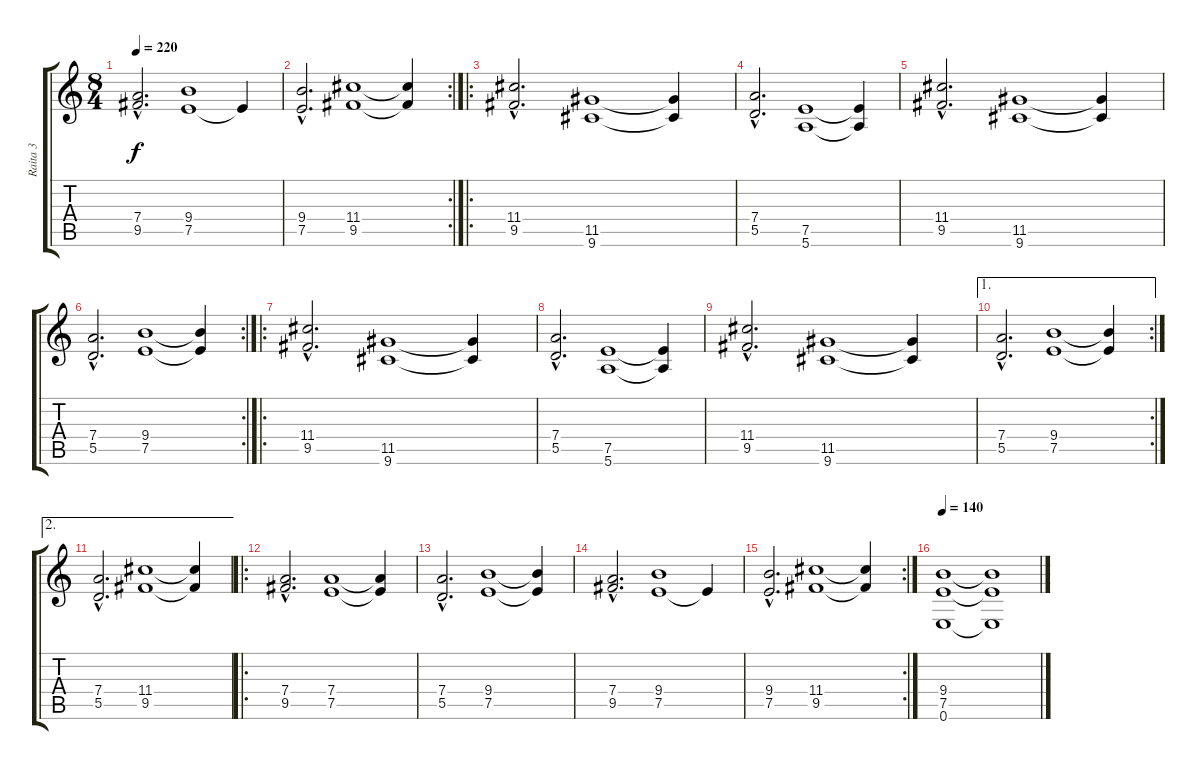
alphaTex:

\track ("Raita 3" "Raita 3") {instrument overdrivenguitar}
\staff {score tabs}
\tuning (E4 B3 G3 D3 A2 E2) {hide}
\ts (8 4)
\tempo 220
\clef g2
\ks c
(7.4{hac} 9.5{hac}).2{d dy f} (9.4 7.5).1 7.5{t}.4 |
\rc 2
(9.4{hac} 7.5{hac}).2{d} (11.4 9.5).1 (11.4{t} 9.5{t}).4 |
\ro
(11.4{hac} 9.5{hac}).2{d} (11.5 9.6).1 (11.5{t} 9.6{t}).4 |
(7.4{hac} 5.5{hac}).2{d} (7.5 5.6).1 (7.5{t} 5.6{t}).4 |
(11.4{hac} 9.5{hac}).2{d} (11.5 9.6).1 (11.5{t} 9.6{t}).4 |
\rc 2
(7.4{hac} 5.5{hac}).2{d} (9.4 7.5).1 (9.4{t} 7.5{t}).4 |
\ro
(11.4{hac} 9.5{hac}).2{d} (11.5 9.6).1 (11.5{t} 9.6{t}).4 |
(7.4{hac} 5.5{hac}).2{d} (7.5 5.6).1 (7.5{t} 5.6{t}).4 |
(11.4{hac} 9.5{hac}).2{d} (11.5 9.6).1 (11.5{t} 9.6{t}).4 |
\ae 1
\rc 2
(7.4{hac} 5.5{hac}).2{d} (9.4 7.5).1 (9.4{t} 7.5{t}).4 |
\ae 2
(7.4{hac} 5.5{hac}).2{d} (11.4 9.5).1 (11.4{t} 9.5{t}).4 |
\ro
(7.4{hac} 9.5{hac}).2{d} (7.4 7.5).1 (7.4{t} 7.5{t}).4 |
(7.4{hac} 5.5{hac}).2{d} (9.4 7.5).1 (9.4{t} 7.5{t}).4 |
(7.4{hac} 9.5{hac}).2{d} (9.4 7.5).1 7.5{t}.4 |
\rc 2
(9.4{hac} 7.5{hac}).2{d} (11.4 9.5).1 (11.4{t} 9.5{t}).4 |
\tempo 140
(9.4 7.5 0.6).1 (9.4{t} 7.5{t} 0.6{t}).1
